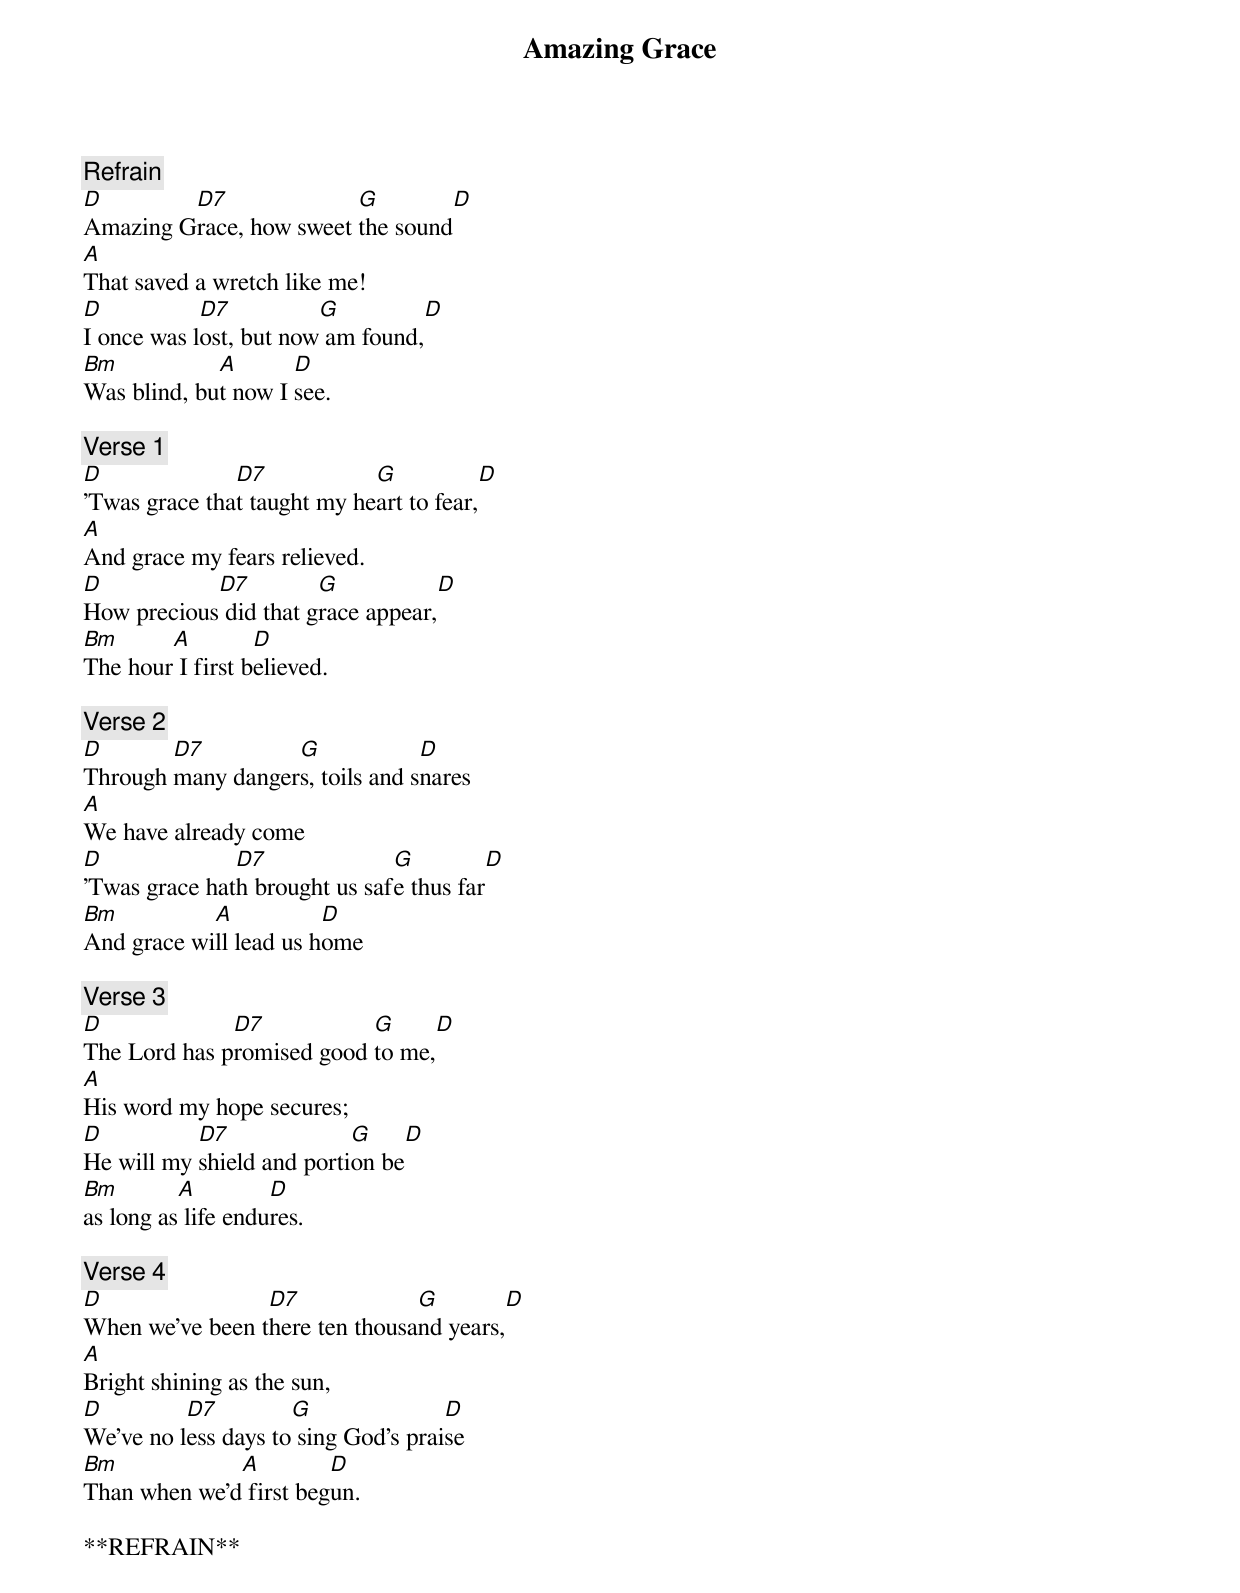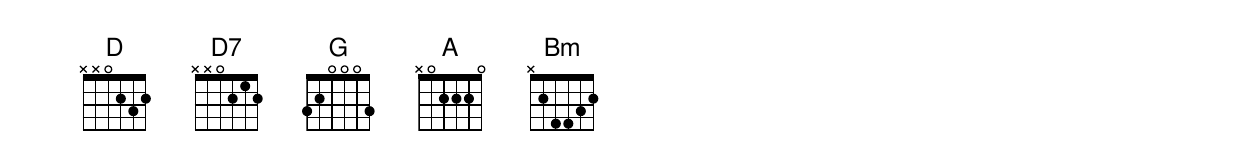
Amazing Grace

[Refrain]
D        D7              G               D
Amazing Grace, how sweet the sound
A
That saved a wretch like me!
D           D7          G            D
I once was lost, but now am found,
Bm           A       D
Was blind, but now I see.

[Verse 1]
D              D7            G           D
'Twas grace that taught my heart to fear,
A
And grace my fears relieved.
D           D7         G           D
How precious did that grace appear,
Bm      A         D
The hour I first believed.

[Verse 2]
D       D7         G             D
Through many dangers, toils and snares
A
We have already come
D              D7              G             D
'Twas grace hath brought us safe thus far
Bm          A           D
And grace will lead us home

[Verse 3]
D             D7           G          D
The Lord has promised good to me,
A
His word my hope secures;
D          D7              G       D
He will my shield and portion be
Bm        A         D
as long as life endures.

[Verse 4]
D                D7             G           D
When we've been there ten thousand years,
A
Bright shining as the sun,
D         D7         G               D
We've no less days to sing God's praise
Bm            A         D
Than when we'd first begun.

**REFRAIN**
